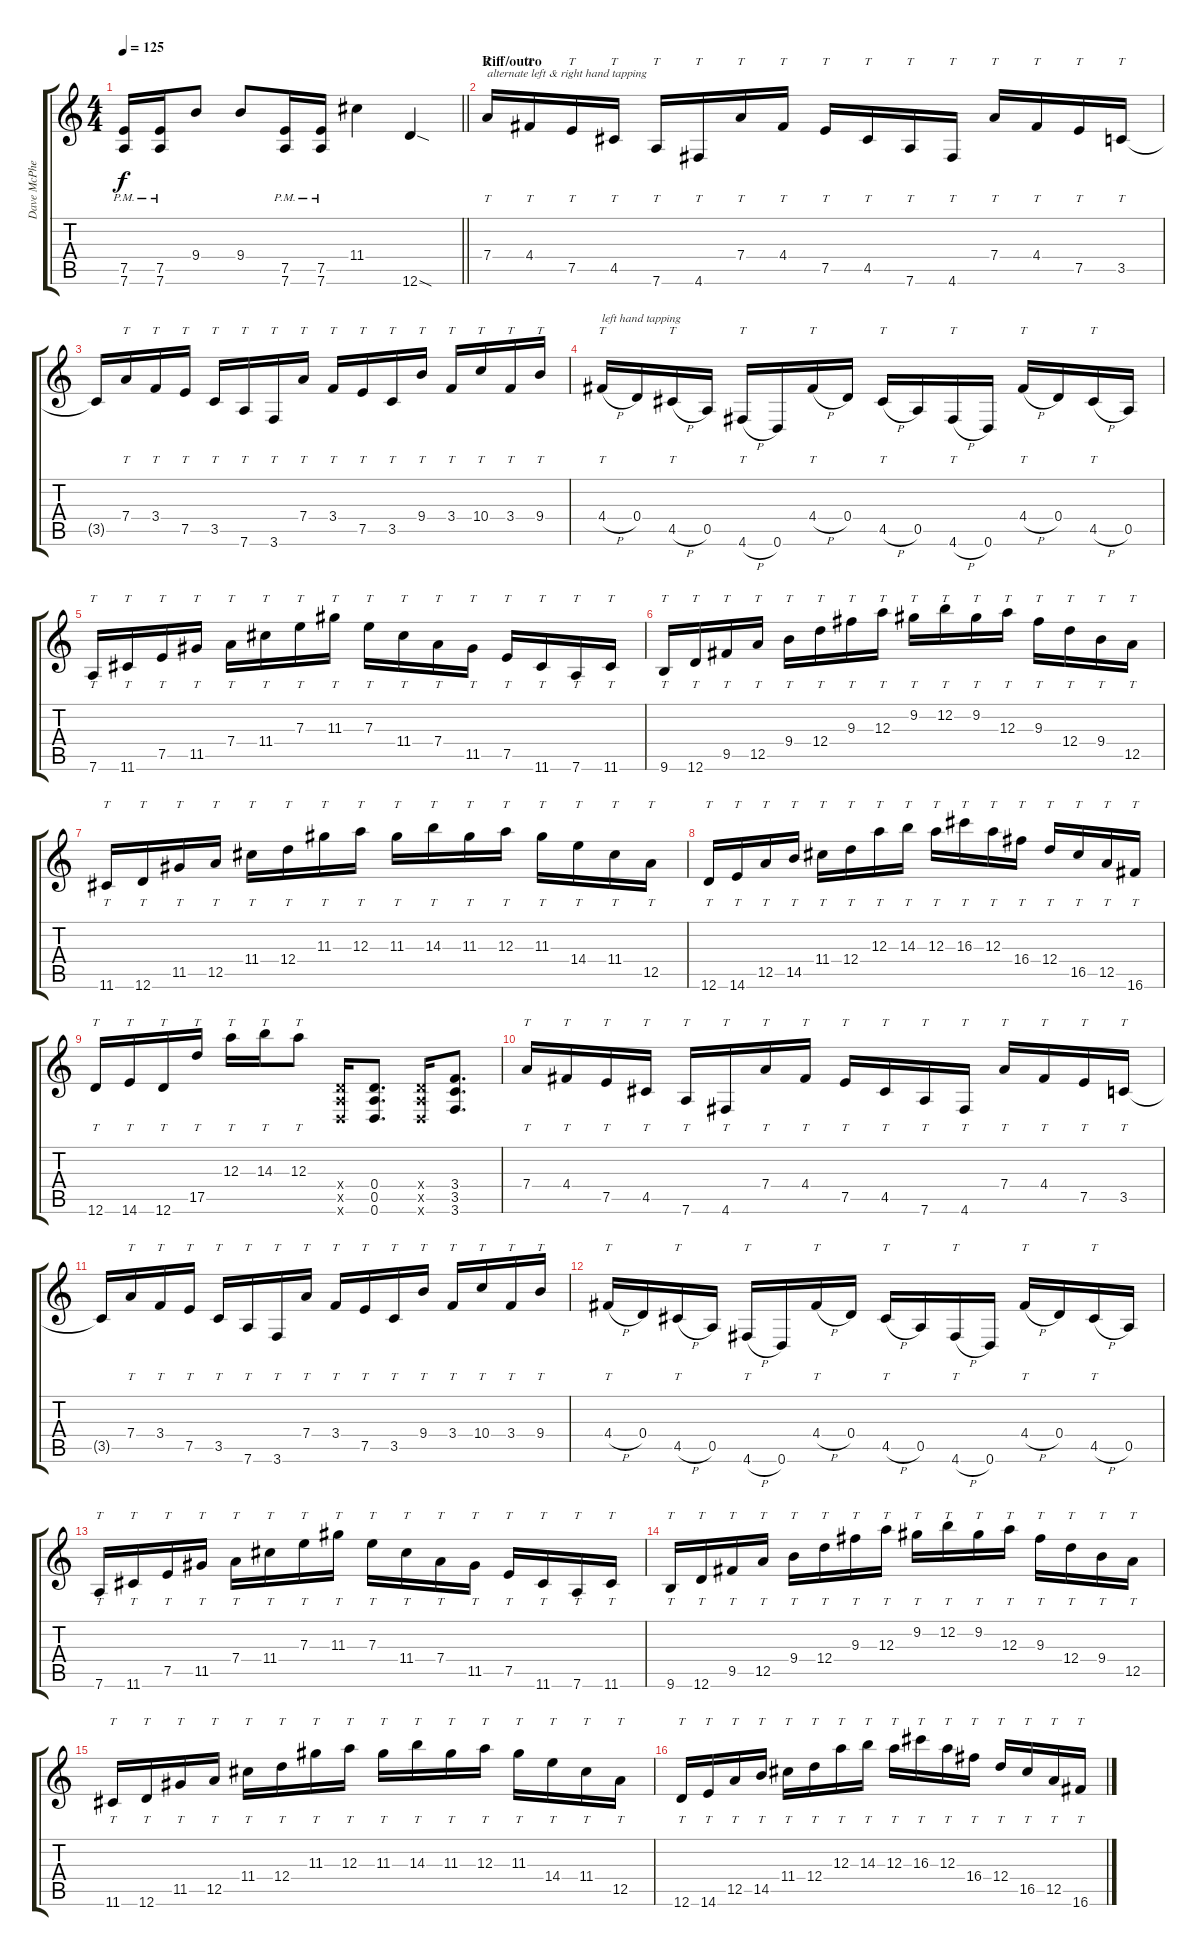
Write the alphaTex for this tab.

\track ("Dave McPherson" "Dave McPhe") {instrument distortionguitar}
\staff {score tabs}
\tuning (E4 B3 A3 D3 A2 D2) {hide}
\ts (4 4)
\tempo 125
\clef g2
\barLineRight lightlight
\ks c
(7.5{pm} 7.6{pm}).16{dy f} (7.5{pm} 7.6{pm}).16 9.4.8 9.4.8 (7.5{pm} 7.6{pm}).16 (7.5{pm} 7.6{pm}).16 11.4.4 12.6{sod}.4 |
\section ("" "Riff/outro")
7.4.16{tt txt "alternate left & right hand tapping"} 4.4.16{tt} 7.5.16{tt} 4.5.16{tt} 7.6.16{tt} 4.6.16{tt} 7.4.16{tt} 4.4.16{tt} 7.5.16{tt} 4.5.16{tt} 7.6.16{tt} 4.6.16{tt} 7.4.16{tt} 4.4.16{tt} 7.5.16{tt} 3.5.16{tt} |
3.5{t}.16 7.4.16{tt} 3.4.16{tt} 7.5.16{tt} 3.5.16{tt} 7.6.16{tt} 3.6.16{tt} 7.4.16{tt} 3.4.16{tt} 7.5.16{tt} 3.5.16{tt} 9.4.16{tt} 3.4.16{tt} 10.4.16{tt} 3.4.16{tt} 9.4.16{tt} |
4.4{h}.16{tt txt "left hand tapping"} 0.4.16 4.5{h}.16{tt} 0.5.16 4.6{h}.16{tt} 0.6.16 4.4{h}.16{tt} 0.4.16 4.5{h}.16{tt} 0.5.16 4.6{h}.16{tt} 0.6.16 4.4{h}.16{tt} 0.4.16 4.5{h}.16{tt} 0.5.16 |
7.6.16{tt} 11.6.16{tt} 7.5.16{tt} 11.5.16{tt} 7.4.16{tt} 11.4.16{tt} 7.3.16{tt} 11.3.16{tt} 7.3.16{tt} 11.4.16{tt} 7.4.16{tt} 11.5.16{tt} 7.5.16{tt} 11.6.16{tt} 7.6.16{tt} 11.6.16{tt} |
9.6.16{tt} 12.6.16{tt} 9.5.16{tt} 12.5.16{tt} 9.4.16{tt} 12.4.16{tt} 9.3.16{tt} 12.3.16{tt} 9.2.16{tt} 12.2.16{tt} 9.2.16{tt} 12.3.16{tt} 9.3.16{tt} 12.4.16{tt} 9.4.16{tt} 12.5.16{tt} |
11.6.16{tt} 12.6.16{tt} 11.5.16{tt} 12.5.16{tt} 11.4.16{tt} 12.4.16{tt} 11.3.16{tt} 12.3.16{tt} 11.3.16{tt} 14.3.16{tt} 11.3.16{tt} 12.3.16{tt} 11.3.16{tt} 14.4.16{tt} 11.4.16{tt} 12.5.16{tt} |
12.6.16{tt} 14.6.16{tt} 12.5.16{tt} 14.5.16{tt} 11.4.16{tt} 12.4.16{tt} 12.3.16{tt} 14.3.16{tt} 12.3.16{tt} 16.3.16{tt} 12.3.16{tt} 16.4.16{tt} 12.4.16{tt} 16.5.16{tt} 12.5.16{tt} 16.6.16{tt} |
12.6.16{tt} 14.6.16{tt} 12.6.16{tt} 17.5.16{tt} 12.3.16{tt} 14.3.16{tt} 12.3.8{tt} (0.4{x} 0.5{x} 0.6{x}).16 (0.4 0.5 0.6).8{d} (0.4{x} 0.5{x} 0.6{x}).16 (3.4 3.5 3.6).8{d} |
7.4.16{tt} 4.4.16{tt} 7.5.16{tt} 4.5.16{tt} 7.6.16{tt} 4.6.16{tt} 7.4.16{tt} 4.4.16{tt} 7.5.16{tt} 4.5.16{tt} 7.6.16{tt} 4.6.16{tt} 7.4.16{tt} 4.4.16{tt} 7.5.16{tt} 3.5.16{tt} |
3.5{t}.16 7.4.16{tt} 3.4.16{tt} 7.5.16{tt} 3.5.16{tt} 7.6.16{tt} 3.6.16{tt} 7.4.16{tt} 3.4.16{tt} 7.5.16{tt} 3.5.16{tt} 9.4.16{tt} 3.4.16{tt} 10.4.16{tt} 3.4.16{tt} 9.4.16{tt} |
4.4{h}.16{tt} 0.4.16 4.5{h}.16{tt} 0.5.16 4.6{h}.16{tt} 0.6.16 4.4{h}.16{tt} 0.4.16 4.5{h}.16{tt} 0.5.16 4.6{h}.16{tt} 0.6.16 4.4{h}.16{tt} 0.4.16 4.5{h}.16{tt} 0.5.16 |
7.6.16{tt} 11.6.16{tt} 7.5.16{tt} 11.5.16{tt} 7.4.16{tt} 11.4.16{tt} 7.3.16{tt} 11.3.16{tt} 7.3.16{tt} 11.4.16{tt} 7.4.16{tt} 11.5.16{tt} 7.5.16{tt} 11.6.16{tt} 7.6.16{tt} 11.6.16{tt} |
9.6.16{tt} 12.6.16{tt} 9.5.16{tt} 12.5.16{tt} 9.4.16{tt} 12.4.16{tt} 9.3.16{tt} 12.3.16{tt} 9.2.16{tt} 12.2.16{tt} 9.2.16{tt} 12.3.16{tt} 9.3.16{tt} 12.4.16{tt} 9.4.16{tt} 12.5.16{tt} |
11.6.16{tt} 12.6.16{tt} 11.5.16{tt} 12.5.16{tt} 11.4.16{tt} 12.4.16{tt} 11.3.16{tt} 12.3.16{tt} 11.3.16{tt} 14.3.16{tt} 11.3.16{tt} 12.3.16{tt} 11.3.16{tt} 14.4.16{tt} 11.4.16{tt} 12.5.16{tt} |
12.6.16{tt} 14.6.16{tt} 12.5.16{tt} 14.5.16{tt} 11.4.16{tt} 12.4.16{tt} 12.3.16{tt} 14.3.16{tt} 12.3.16{tt} 16.3.16{tt} 12.3.16{tt} 16.4.16{tt} 12.4.16{tt} 16.5.16{tt} 12.5.16{tt} 16.6.16{tt}
